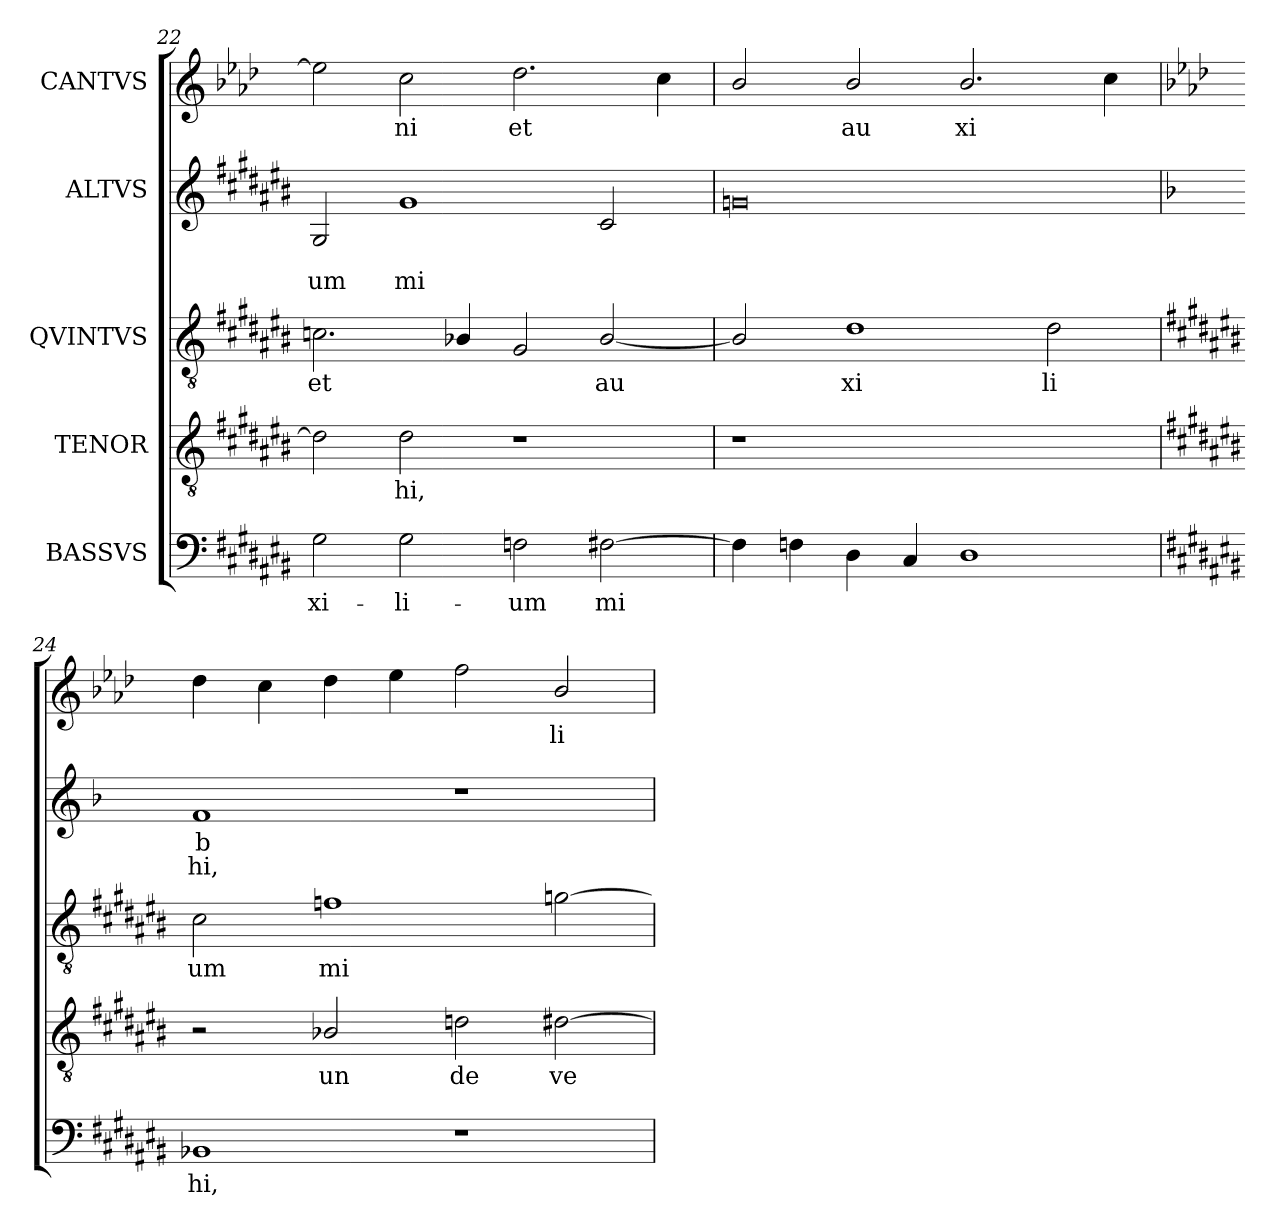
**kern	**text	**kern	**text	**kern	**text	**kern	**text	**text	**kern	**text
*part5	*part5	*part4	*part4	*part3	*part3	*part2	*part2	*part2	*part1	*part1
*staff5	*staff5	*staff4	*staff4	*staff3	*staff3	*staff2	*staff2	*staff2	*staff1	*staff1
*I"BASSVS	*	*I"TENOR	*	*I"QVINTVS	*	*I"ALTVS	*	*	*I"CANTVS	*
*clefF4	*	*clefGv2	*	*clefGv2	*	*clefG2	*	*	*clefG2	*
*ITrd-3c-5	*	*ITrd-3c-5	*	*ITrd-3c-5	*	*ITrd-3c-5	*	*	*	*
*k[f#c#g#d#a#e#b#]	*	*k[f#c#g#d#a#e#b#]	*	*k[f#c#g#d#a#e#b#]	*	*k[f#c#g#d#a#e#b#]	*	*	*k[b-e-a-d-]	*
*C#:	*	*C#:	*	*C#:	*	*C#:	*	*	*A-:	*
=22	=22	=22	=22	=22	=22	=22	=22	=22	=22	=22
!	!LO:LY:b:cj	!	!LO:LY:b:cj	!	!LO:LY:b:cj	!	!LO:LY:b:cj	!LO:LY:b:cj	!	!LO:LY:b:cj
2c#\	-xi-	2g#\]	.	2.f\	et	2c#/	--	-um	2ee-\]	.
!	!LO:LY:b:cj	!	!LO:LY:b:cj	!	!	!	!LO:LY:b:cj	!LO:LY:b:cj	!	!LO:LY:b:cj
2c#\	-li-	2g#\	hi,	.	.	1cc#	-	-mi-	2cc\	ni
!	!	!	!	!	!LO:LY:b:cj	!	!	!	!	!
.	.	.	.	4e-/	.	.	.	.	.	.
!	!LO:LY:b:cj	!	!	!	!LO:LY:b:cj	!	!	!	!	!LO:LY:b:cj
2B-\	-um	1r	.	2c#/	.	.	.	.	2.dd-\	et
!	!LO:LY:b:cj	!	!	!	!LO:LY:b:cj	!	!LO:LY:b:cj	!LO:LY:b:cj	!	!
[>2Bn\	mi-	.	.	[<2e-/	au	2f#/	--	--	.	.
!	!	!	!	!	!	!	!	!	!	!LO:LY:b:cj
.	.	.	.	.	.	.	.	.	4cc\	.
=23	=23	=23	=23	=23	=23	=23	=23	=23	=23	=23
!	!LO:LY:b:cj	!	!	!	!LO:LY:b:cj	!	!LO:LY:b:cj	!	!	!LO:LY:b:cj
4B\]	--	1r	.	2e-/]	.	0cc	--	.	2b-/	.
!	!LO:LY:b:cj	!	!	!	!	!	!	!	!	!
4B-\	--	.	.	.	.	.	.	.	.	.
!	!LO:LY:b:cj	!	!	!	!LO:LY:b:cj	!	!	!	!	!LO:LY:b:cj
4G#\	--	.	.	1g#	xi	.	.	.	2b-/	au
!	!LO:LY:b:cj	!	!	!	!	!	!	!	!	!
4F#/	--	.	.	.	.	.	.	.	.	.
!	!LO:LY:b:cj	!	!	!	!	!	!	!	!	!LO:LY:b:cj
1G#	--	1ryy	.	.	.	.	.	.	2.b-/	xi
!	!	!	!	!	!LO:LY:b:cj	!	!	!	!	!
.	.	.	.	2g#\	li	.	.	.	.	.
!	!	!	!	!	!	!	!	!	!	!LO:LY:b:cj
.	.	.	.	.	.	.	.	.	4cc\	.
=24	=24	=24	=24	=24	=24	=24	=24	=24	=24	=24
*	*	*	*	*	*	*k[b-e-]	*	*	*	*
*	*	*	*	*	*	*B-:	*	*	*	*
!	!LO:LY:b:cj	!	!	!	!LO:LY:b:cj	!	!LO:LY:b:cj	!LO:LY:b:cj	!	!LO:LY:b:cj
1E-	-hi,	2r	.	2f#\	um	1b-	-b	hi,	4dd-\	.
!	!	!	!	!	!	!	!	!	!	!LO:LY:b:cj
.	.	.	.	.	.	.	.	.	4cc\	.
!	!	!	!LO:LY:b:cj	!	!LO:LY:b:cj	!	!	!	!	!LO:LY:b:cj
.	.	2e-/	un	1b-	mi	.	.	.	4dd-\	.
!	!	!	!	!	!	!	!	!	!	!LO:LY:b:cj
.	.	.	.	.	.	.	.	.	4ee-\	.
!	!	!	!LO:LY:b:cj	!	!	!	!	!	!	!LO:LY:b:cj
1r	.	2gn\	de	.	.	1r	.	.	2ff\	.
!	!	!	!LO:LY:b:cj	!	!LO:LY:b:cj	!	!	!	!	!LO:LY:b:cj
.	.	[>2g#\	ve	[>2cc\	.	.	.	.	2b-/	li
=	=	=	=	=	=	=	=	=	=	=
*-	*-	*-	*-	*-	*-	*-	*-	*-	*-	*-
